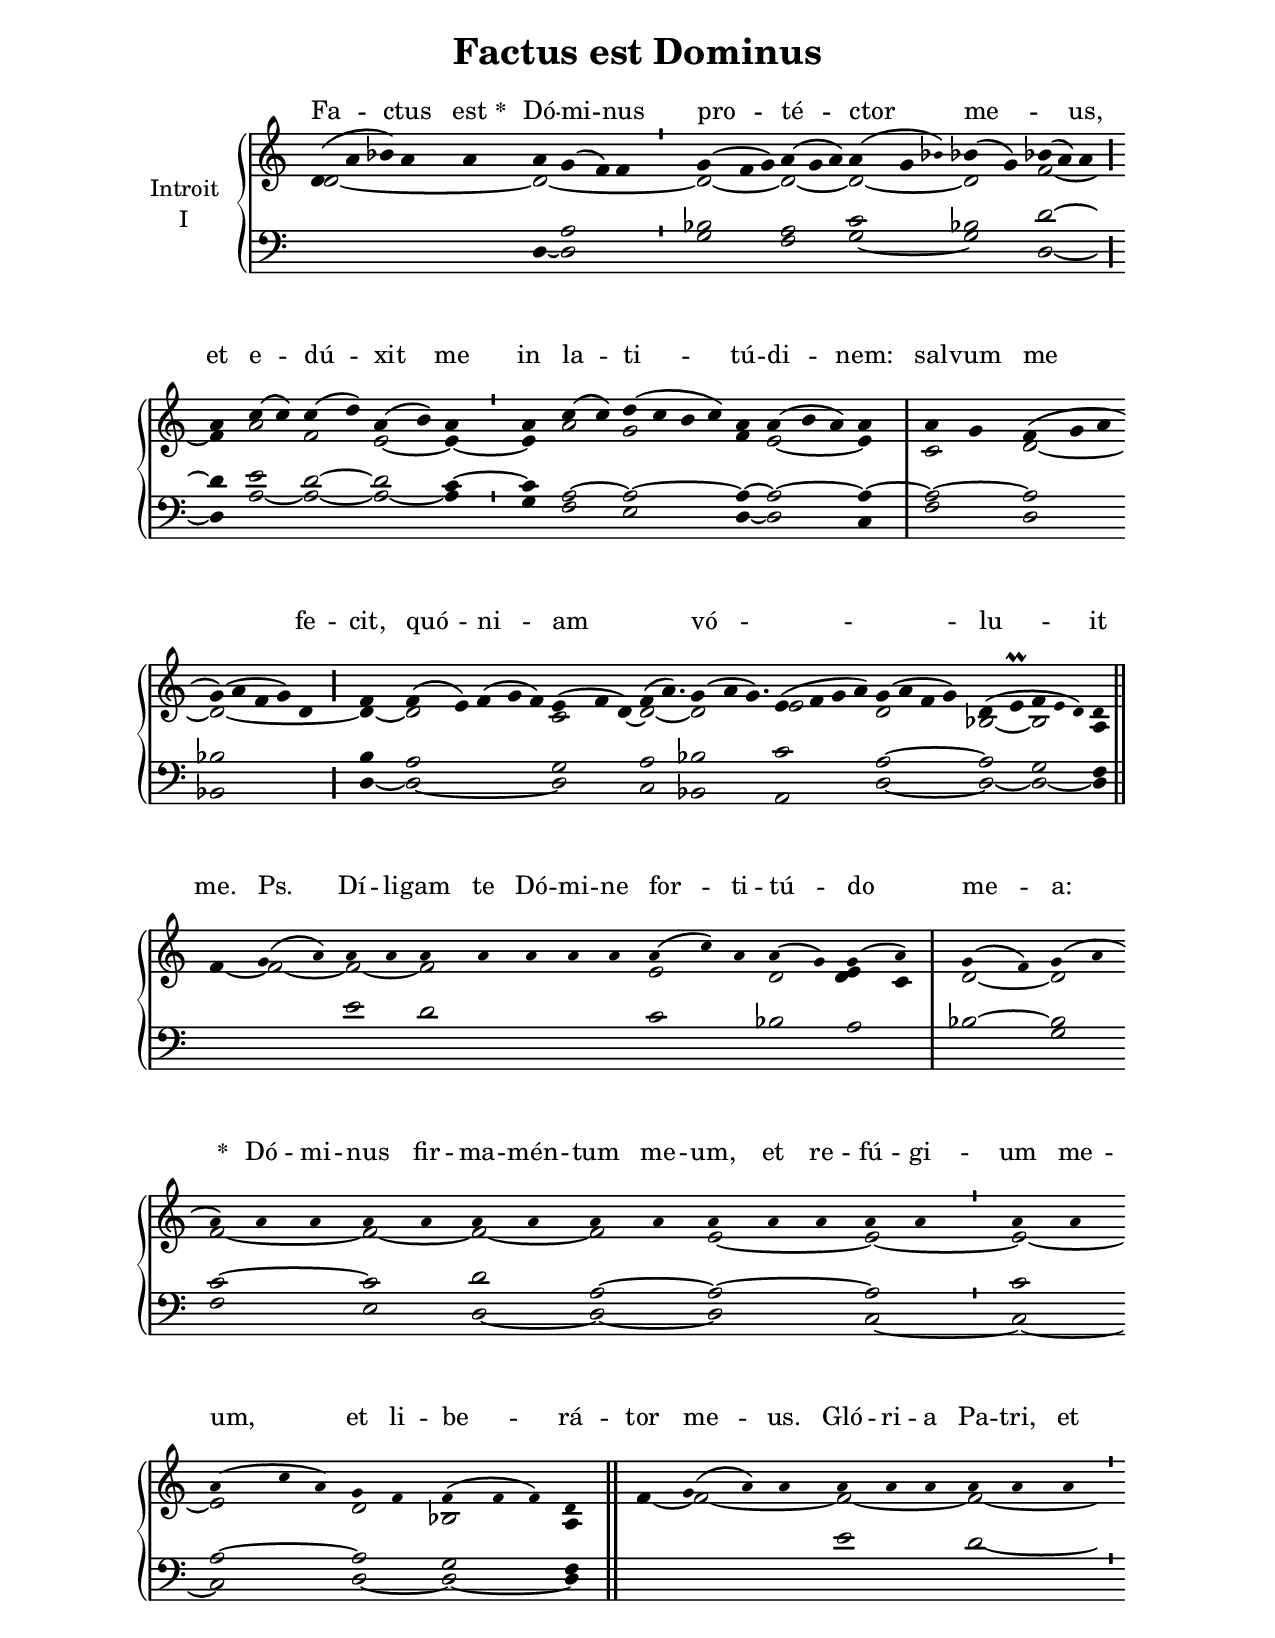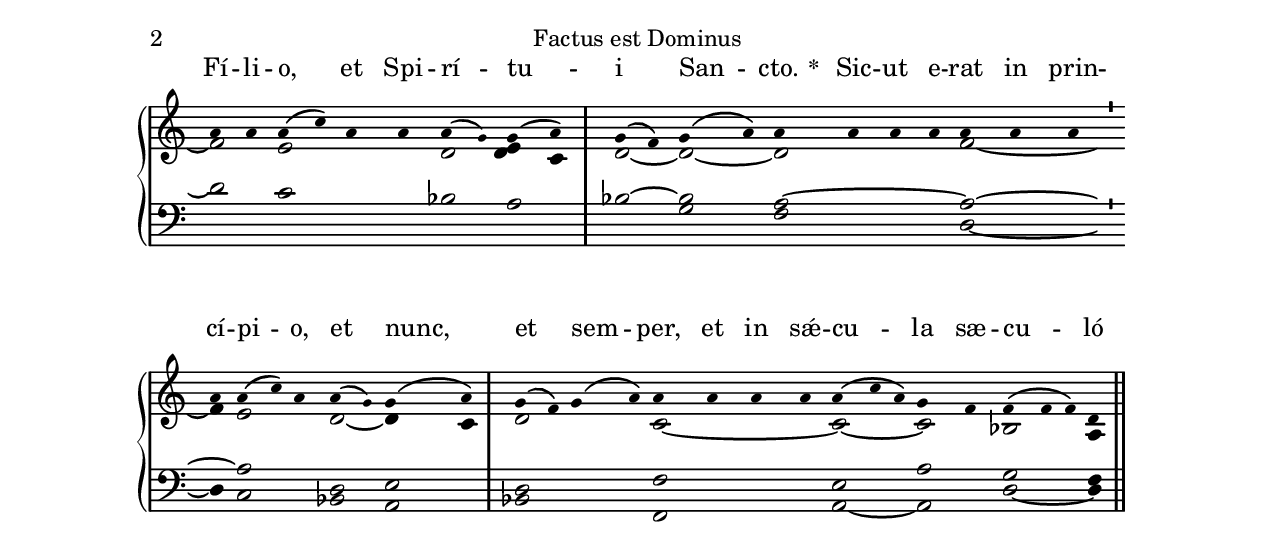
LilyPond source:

\version "2.18"
\include "gregorian.ly"
\include "noh2.ily"


%Page reference: page ii.128
%(volume.page)

global = {
 \key d \dorian
 \cadenzaOn 
}

\header {
  title = \markup \center-column {"Factus est Dominus" \vspace #1 }
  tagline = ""
  composer = ""
}

\paper {
 #(include-special-characters)
  oddHeaderMarkup = \markup \fill-line {
    \line {}
    \center-column {
      \on-the-fly #first-page     " "
      \on-the-fly #not-first-page "Factus est Dominus"
    }
    \line { \on-the-fly #print-page-number-check-first \fromproperty #'page:page-number-string }
  }
  evenHeaderMarkup = \markup \fill-line {
    \line { \on-the-fly #print-page-number-check-first \fromproperty #'page:page-number-string }
    \center-column { "Factus est Dominus" }
    \line {}
  }
}

chantText = \lyricmode {
Fa -- ctus est 
\set stanza = " * " Dó -- mi -- nus pro -- té -- ctor me -- _ us, 
et e -- dú -- xit me in la -- ti -- tú -- di -- nem: 
sal -- vum me fe -- cit, 
quó -- ni -- am _ vó -- _ _ lu -- it me. Ps. 
Dí -- li -- gam te Dó -- mi -- ne for -- ti -- tú -- do me -- a: 
\set stanza = " * " 
Dó -- mi -- nus fir -- ma -- mén -- tum me -- um, et re -- fú -- gi -- um me -- um, et li -- be -- rá -- tor me -- us. 
Gló -- ri -- a Pa -- tri, et Fí -- li -- o, et Spi -- rí -- tu -- i San -- cto. 
\set stanza = " * " 
Sic -- ut e -- rat in prin -- cí -- pi -- o, et nunc, et sem -- per, 
et in sǽ -- cu -- la sæ -- cu -- ló -- rum. A -- men. }

chantMusic = {
\tieDown    d'4 ( a'4 bes'4) a'4 a'4  a'4 g'4 ( f'4) f'4 \divisioMinima
 g'4 ( f'4 g'4) a'4 ( g'4 a'4)  a'4 ( g'4 \once \tweak #'font-size #-4 bes' )  bes'4 ( g'4) bes'4 ( a'4) a'4 \divisioMaior \forceBreak

 a'4 c''4 ( c''4) c''4 ( d''4) a'4 ( b'4) a'4 \divisioMinima
 a'4 c''4 ( c''4) d''4 ( c''4 b'4 c''4) a'4 a'4 ( b'4 a'4) a'4 \divisioMaxima
 a'4 g'4 f'4 ( g'4 a'4 \forceBreak
) g'4 ( a'4 f'4 g'4) d'4 \divisioMaior
 f'4 f'4 ( e'4) f'4 ( g'4 f'4) e'4 ( f'4 d'4) f'4 ( a'4.) g'4 ( a'4 g'4.) e'4 ( f'4 g'4 a'4) g'4 ( a'4 f'4 g'4) d'4 ( e'\prall f'4 \tiny e' d' 4) d'4 \finalis \forceBreak

 f'4 g'4 ( a'4) a'4 a'4 a'4 a'4 a'4 a'4 a'4 a'4 ( c''4) a'4 a'4 ( g'4) g'4 ( a'4) \divisioMaxima
 g'4 ( f'4) g'4 ( a'4 \forceBreak
) a'4 a'4 a'4 a'4 a'4 a'4 a'4 a'4 a'4 a'4 a'4 a'4 a'4 a'4 \divisioMinima
 a'4 a'4 \forceBreak
 a'4 ( c''4 a'4) g'4 f'4 f'4 ( f'4 f'4) d'4 \finalis
  f'4 g'4 ( a'4) a'4 a'4 a'4 a'4 a'4 a'4 a'4 \divisioMinima \forceBreak

 a'4 a'4 a'4 ( c''4) a'4 a'4 a'4 ( \once \tweak #'font-size #-4 g' ) g'4 ( a'4) \divisioMaxima
 g'4 ( f'4) g'4 ( a'4) a'4 a'4 a'4 a'4 a'4 a'4 a'4 \divisioMinima \forceBreak

 a'4 a'4 ( c''4) a'4 a'4 ( \once \tweak #'font-size #-4 g' ) g'4 ( a'4) \divisioMaxima
 g'4 ( f'4) g'4 ( a'4) a'4 a'4 a'4 a'4 a'4 ( c''4 a'4) g'4 f'4 f'4 ( f'4 f'4) d'4 \finalis

}

altoMusic = {
d'2*5/2 ~ d'2*4/2 ~ \divisioMinima
d'2*3/2 ~ d'2*3/2 ~ d'2*3/2 ~ d'2 f'2*3/2 ~ \divisioMaior
f'4 a'2 f'2 e'2 ~ e'4 ~ \divisioMinima
e'4 a'2 g'2*4/2 f'4 e'2*3/2 ~ e'4 \divisioMaxima
c'2 d'2*3/2 ~ d'2*5/2 ~ \divisioMaior
d'4 ~ d'2*5/2 c'2 d'4 ~ d'2*5/4 ~ d'2*7/4 e'2*4/2 d'2*4/2 bes2 ~ bes2*3/2 a4 \finalis
f'4 ~ f'2 ~ f'2 ~ f'2*5/2 e'2*3/2 d'2 <e' d'>4 c'4 \divisioMaxima
d'2 ~ d'2 f'2*3/2 ~ f'2 ~ f'2 ~ f'2 e'2*3/2 ~ e'2 ~ \divisioMinima
e'2 ~ e'2*3/2 d'2 bes2*3/2 a4 f'4 ~ f'2*3/2 ~ f'2*3/2 ~ f'2*3/2 ~ \divisioMinima
f'2 e'2*4/2 d'2 <e' d'>4 c'4 \divisioMaxima
d'2 ~ d'2 ~ d'2*4/2 f'2*3/2 ~ \divisioMinima
f'4 e'2*3/2 d'2 ~ d'4 c'4 \divisioMaxima
d'2*4/2 c'2*4/2 ~ c'2*3/2 ~ c'2 bes2*3/2 a4 \finalis
}

tenorMusic = {
r2*6/2 a2*3/2 \divisioMinima
bes2*3/2 a2*3/2 c'2*3/2 bes2 d'2*3/2 ~ \divisioMaior
d'4 e'2 d'2 ~ d'2 c'4 ~ \divisioMinima
c'4 a2 ~ a2*4/2 ~ a4 ~ a2*3/2 ~ a4 ~ \divisioMaxima
a2 ~ a2*3/2 bes2*5/2 \divisioMaior
b4 a2*5/2 g2*3/2 a2*5/4 bes2*7/4 c'2*4/2 a2*4/2 ~ a2 g2*3/2 f4 \finalis
r2*3/2 e'2 d'2*5/2 c'2*3/2 bes2 a2 \divisioMaxima
bes2 ~ bes2 c'2*3/2 ~ c'2 d'2 a2 ~ a2*3/2 ~ a2 \divisioMinima
c'2 a2*3/2 ~ a2 g2*3/2 f4 r2*10/2 \divisioMinima
r2*10/2 \divisioMaxima
bes2 ~ bes2 a2*4/2 ~ a2*4/2 ~ a2*3/2 d2 e2 \divisioMaxima
d2*4/2 f2*4/2 e2*3/2 a2 g2*3/2 f4 \finalis
}

bassMusic = {
r2*5/2 d4 ~ d2*3/2 \divisioMinima
g2*3/2 f2*3/2 g2*3/2 ~ g2 d2*3/2 ~ \divisioMaior
d4 a2 ~ a2 ~ a2 ~ a4 \divisioMinima
g4 f2 e2*4/2 d4 ~ d2*3/2 c4 \divisioMaxima
f2 d2*3/2 bes,2*5/2 \divisioMaior
d4 ~ d2*5/2 ~ d2*3/2 c2*5/4 bes,2*7/4 a,2*4/2 d2*4/2 ~ d2 ~ d2*3/2 ~ d4 \finalis
r2*17/2 \divisioMaxima
r2 g2 f2*3/2 e2 d2 ~ d2 ~ d2*3/2 c2 ~ \divisioMinima
c2 ~ c2*3/2 d2 ~ d2*3/2 ~ d4 r2*4/2 e'2*3/2 d'2*3/2 ~ \divisioMinima
d'2 c'2*4/2 bes2 a2 \divisioMaxima
r2 g2 f2*4/2 d2*3/2 ~ \divisioMinima
d4 c2*3/2 bes,2 a,2 \divisioMaxima
bes,2*4/2 f,2*4/2 a,2*3/2 ~ a,2 d2*3/2 ~ d4 \finalis
}

voiceLines = {
\voiceLineStyle


}

\score{
  <<
    \new GrandStaff <<
      \set GrandStaff.autoBeaming = ##f
      \set GrandStaff.instrumentName = \markup \center-column {
        "Introit"
        "I"
      }
      \new Staff = up <<
        \new Voice = "chant" {
          \voiceOne \global \chantMusic
        }
        \new Voice {
          \voiceTwo \global \altoMusic
        }
      >>

      \new Staff = down <<
        \clef bass
        \new Voice {
          \voiceOne \global \tenorMusic
        }
        \new Voice {
          \voiceTwo \global \bassMusic
        }
	\new Voice {
        \voiceThree \global \voiceLines
        }
      >>
    >>
    \new Lyrics \lyricsto chant {
      \chantText
    }
  >>
  \layout{
  }
  \midi{
    \tempo 4 = 125
  }
}
